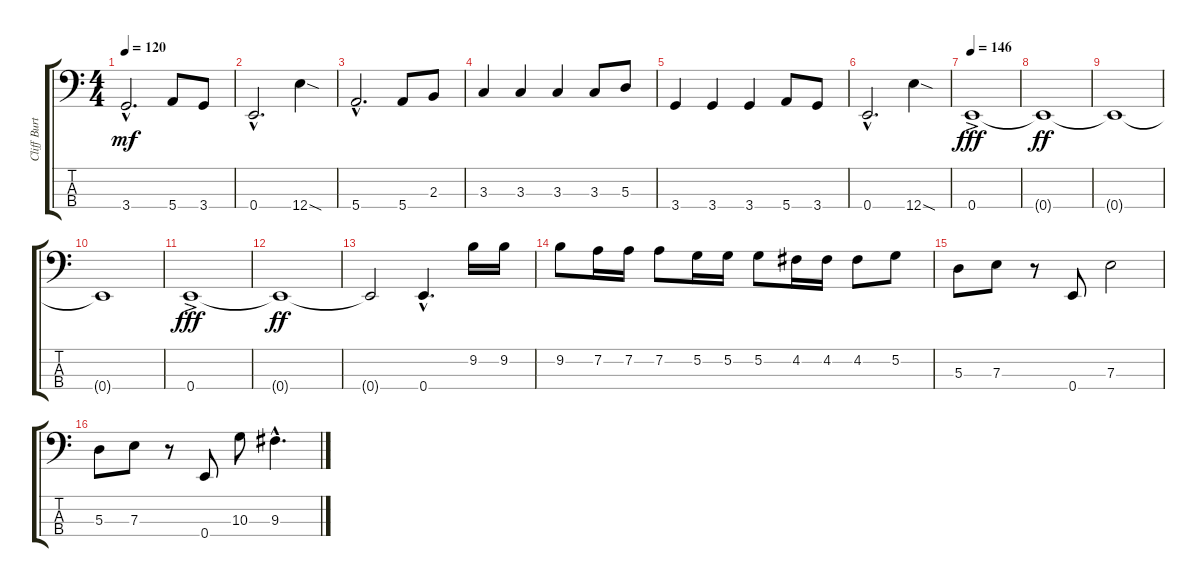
\track ("Cliff Burton - Bass" "Cliff Burt") {instrument electricbasspick}
\staff {score tabs}
\tuning (G2 D2 A1 E1) {hide}
\ts (4 4)
\tempo 120
\clef f4
\ks c
3.4{hac}.2{d dy mf} 5.4.8 3.4.8 |
0.4{hac}.2{d} 12.4{sod}.4 |
5.4{hac}.2{d} 5.4.8 2.3.8 |
3.3.4 3.3.4 3.3.4 3.3.8 5.3.8 |
3.4.4 3.4.4 3.4.4 5.4.8 3.4.8 |
0.4{hac}.2{d} 12.4{sod}.4 |
\tempo 146
0.4{ac}.1{dy fff} |
0.4{t}.1{dy ff} |
0.4{t}.1 |
0.4{t}.1 |
0.4{ac}.1{dy fff} |
0.4{t}.1{dy ff} |
0.4{t}.2 0.4{hac}.4{d} 9.2.16 9.2.16 |
9.2.8 7.2.16 7.2.16 7.2.8 5.2.16 5.2.16 5.2.8 4.2.16 4.2.16 4.2.8 5.2.8 |
5.3.8 7.3.8 r.8 0.4.8 7.3.2 |
5.3.8 7.3.8 r.8 0.4.8 10.3.8 9.3{hac}.4{d}
